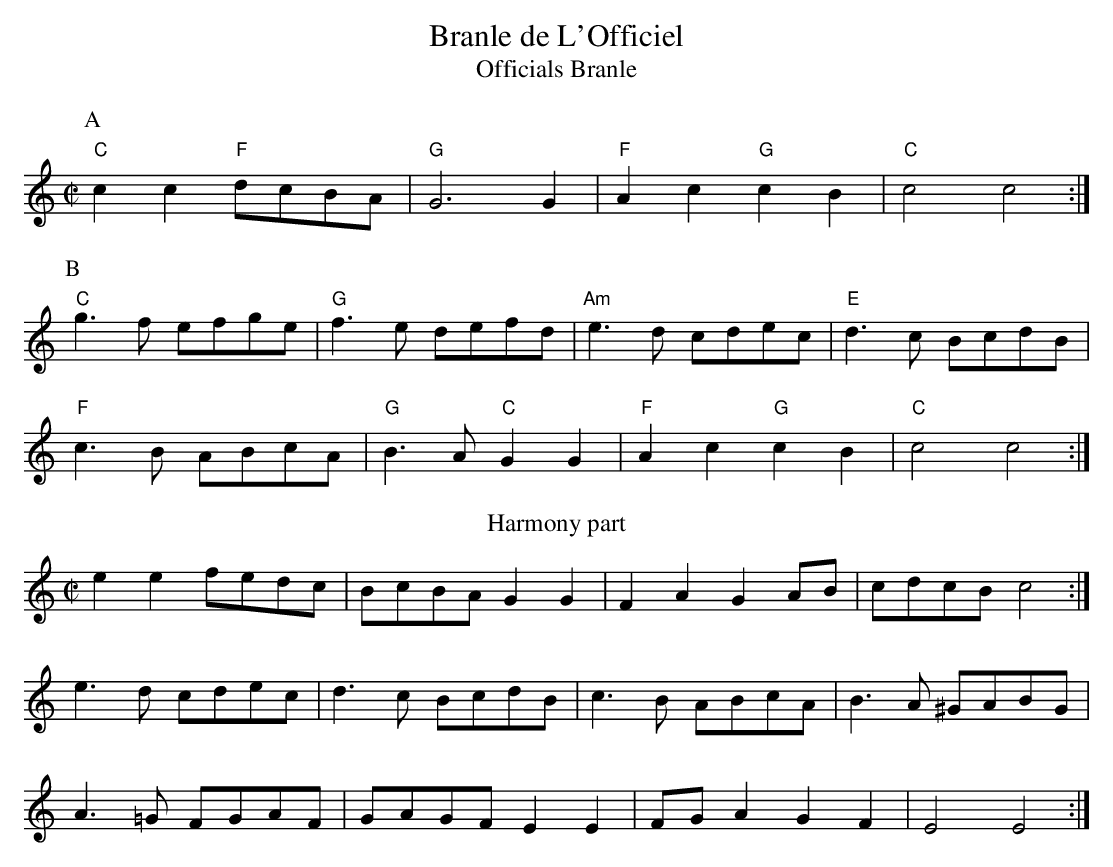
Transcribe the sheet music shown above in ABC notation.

X:1
T:Branle de L'Officiel
T:Officials Branle
L:1/4
M:C|
K:C
P:A
"C"cc "F"d/c/B/A/ | "G"G3G | "F"Ac"G"cB | "C"c2c2 :|
P:B
"C"g>f e/f/g/e/ | "G"f>e d/e/f/d/  | "Am"e>d c/d/e/c/ | "E"d>c B/c/d/B/ |
"F"c>B A/B/c/A/ | "G"B>A "C"GG | "F"Ac "G"cB | "C"c2c2 :|
T:Harmony part
ee f/e/d/c/ | B/c/B/A/ GG | FA GA/B/ | c/d/c/B/ c2:|
e>d c/d/e/c/ | d>c B/c/d/B/ | c>B A/B/c/A/ | B>A ^G/A/B/G/ |
A>=G F/G/A/F/ | G/A/G/F/ EE | F/G/A GF | E2 E2:|
